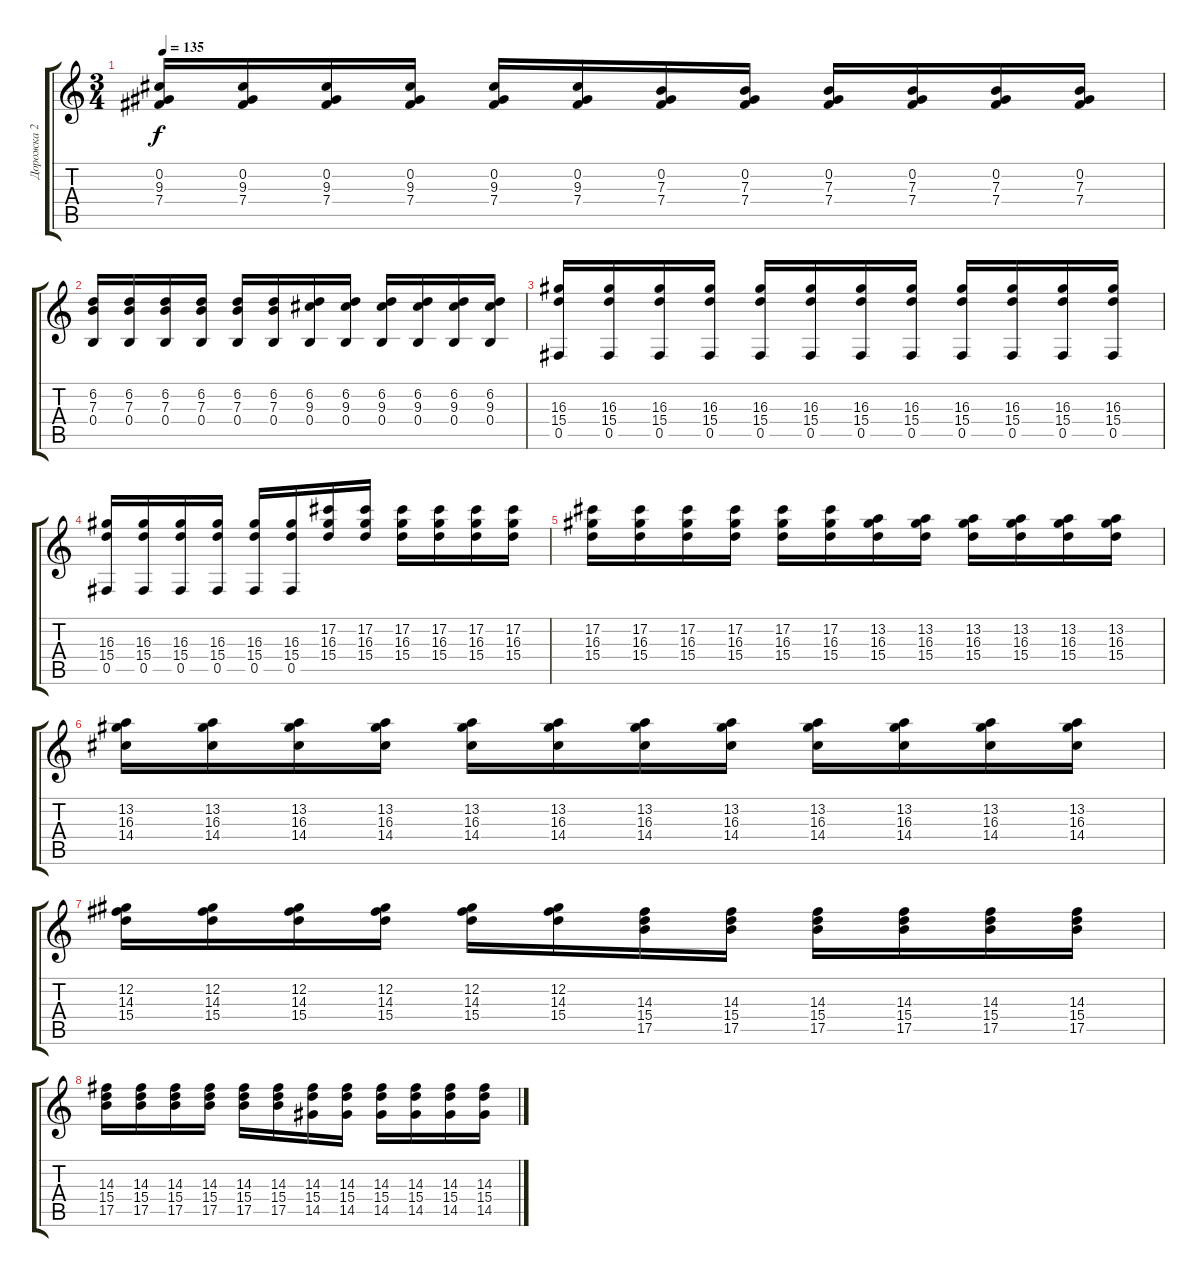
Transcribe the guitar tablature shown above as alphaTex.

\track ("Дорожка 2" "Дорожка 2") {instrument distortionguitar}
\staff {score tabs}
\tuning (Db4 Ab3 E3 B2 Gb2 Db2) {hide}
\ts (3 4)
\tempo 135
\clef g2
\ks c
(0.2 9.3 7.4).16{dy f} (0.2 9.3 7.4).16 (0.2 9.3 7.4).16 (0.2 9.3 7.4).16 (0.2 9.3 7.4).16 (0.2 9.3 7.4).16 (0.2 7.3 7.4).16 (0.2 7.3 7.4).16 (0.2 7.3 7.4).16 (0.2 7.3 7.4).16 (0.2 7.3 7.4).16 (0.2 7.3 7.4).16 |
(6.2 7.3 0.4).16 (6.2 7.3 0.4).16 (6.2 7.3 0.4).16 (6.2 7.3 0.4).16 (6.2 7.3 0.4).16 (6.2 7.3 0.4).16 (6.2 9.3 0.4).16 (6.2 9.3 0.4).16 (6.2 9.3 0.4).16 (6.2 9.3 0.4).16 (6.2 9.3 0.4).16 (6.2 9.3 0.4).16 |
(16.3 15.4 0.5).16 (16.3 15.4 0.5).16 (16.3 15.4 0.5).16 (16.3 15.4 0.5).16 (16.3 15.4 0.5).16 (16.3 15.4 0.5).16 (16.3 15.4 0.5).16 (16.3 15.4 0.5).16 (16.3 15.4 0.5).16 (16.3 15.4 0.5).16 (16.3 15.4 0.5).16 (16.3 15.4 0.5).16 |
(16.3 15.4 0.5).16 (16.3 15.4 0.5).16 (16.3 15.4 0.5).16 (16.3 15.4 0.5).16 (16.3 15.4 0.5).16 (16.3 15.4 0.5).16 (17.2 16.3 15.4).16 (17.2 16.3 15.4).16 (17.2 16.3 15.4).16 (17.2 16.3 15.4).16 (17.2 16.3 15.4).16 (17.2 16.3 15.4).16 |
(17.2 16.3 15.4).16 (17.2 16.3 15.4).16 (17.2 16.3 15.4).16 (17.2 16.3 15.4).16 (17.2 16.3 15.4).16 (17.2 16.3 15.4).16 (13.2 16.3 15.4).16 (13.2 16.3 15.4).16 (13.2 16.3 15.4).16 (13.2 16.3 15.4).16 (13.2 16.3 15.4).16 (13.2 16.3 15.4).16 |
(13.2 16.3 14.4).16 (13.2 16.3 14.4).16 (13.2 16.3 14.4).16 (13.2 16.3 14.4).16 (13.2 16.3 14.4).16 (13.2 16.3 14.4).16 (13.2 16.3 14.4).16 (13.2 16.3 14.4).16 (13.2 16.3 14.4).16 (13.2 16.3 14.4).16 (13.2 16.3 14.4).16 (13.2 16.3 14.4).16 |
(12.2 14.3 15.4).16 (12.2 14.3 15.4).16 (12.2 14.3 15.4).16 (12.2 14.3 15.4).16 (12.2 14.3 15.4).16 (12.2 14.3 15.4).16 (14.3 15.4 17.5).16 (14.3 15.4 17.5).16 (14.3 15.4 17.5).16 (14.3 15.4 17.5).16 (14.3 15.4 17.5).16 (14.3 15.4 17.5).16 |
(14.3 15.4 17.5).16 (14.3 15.4 17.5).16 (14.3 15.4 17.5).16 (14.3 15.4 17.5).16 (14.3 15.4 17.5).16 (14.3 15.4 17.5).16 (14.3 15.4 14.5).16 (14.3 15.4 14.5).16 (14.3 15.4 14.5).16 (14.3 15.4 14.5).16 (14.3 15.4 14.5).16 (14.3 15.4 14.5).16
